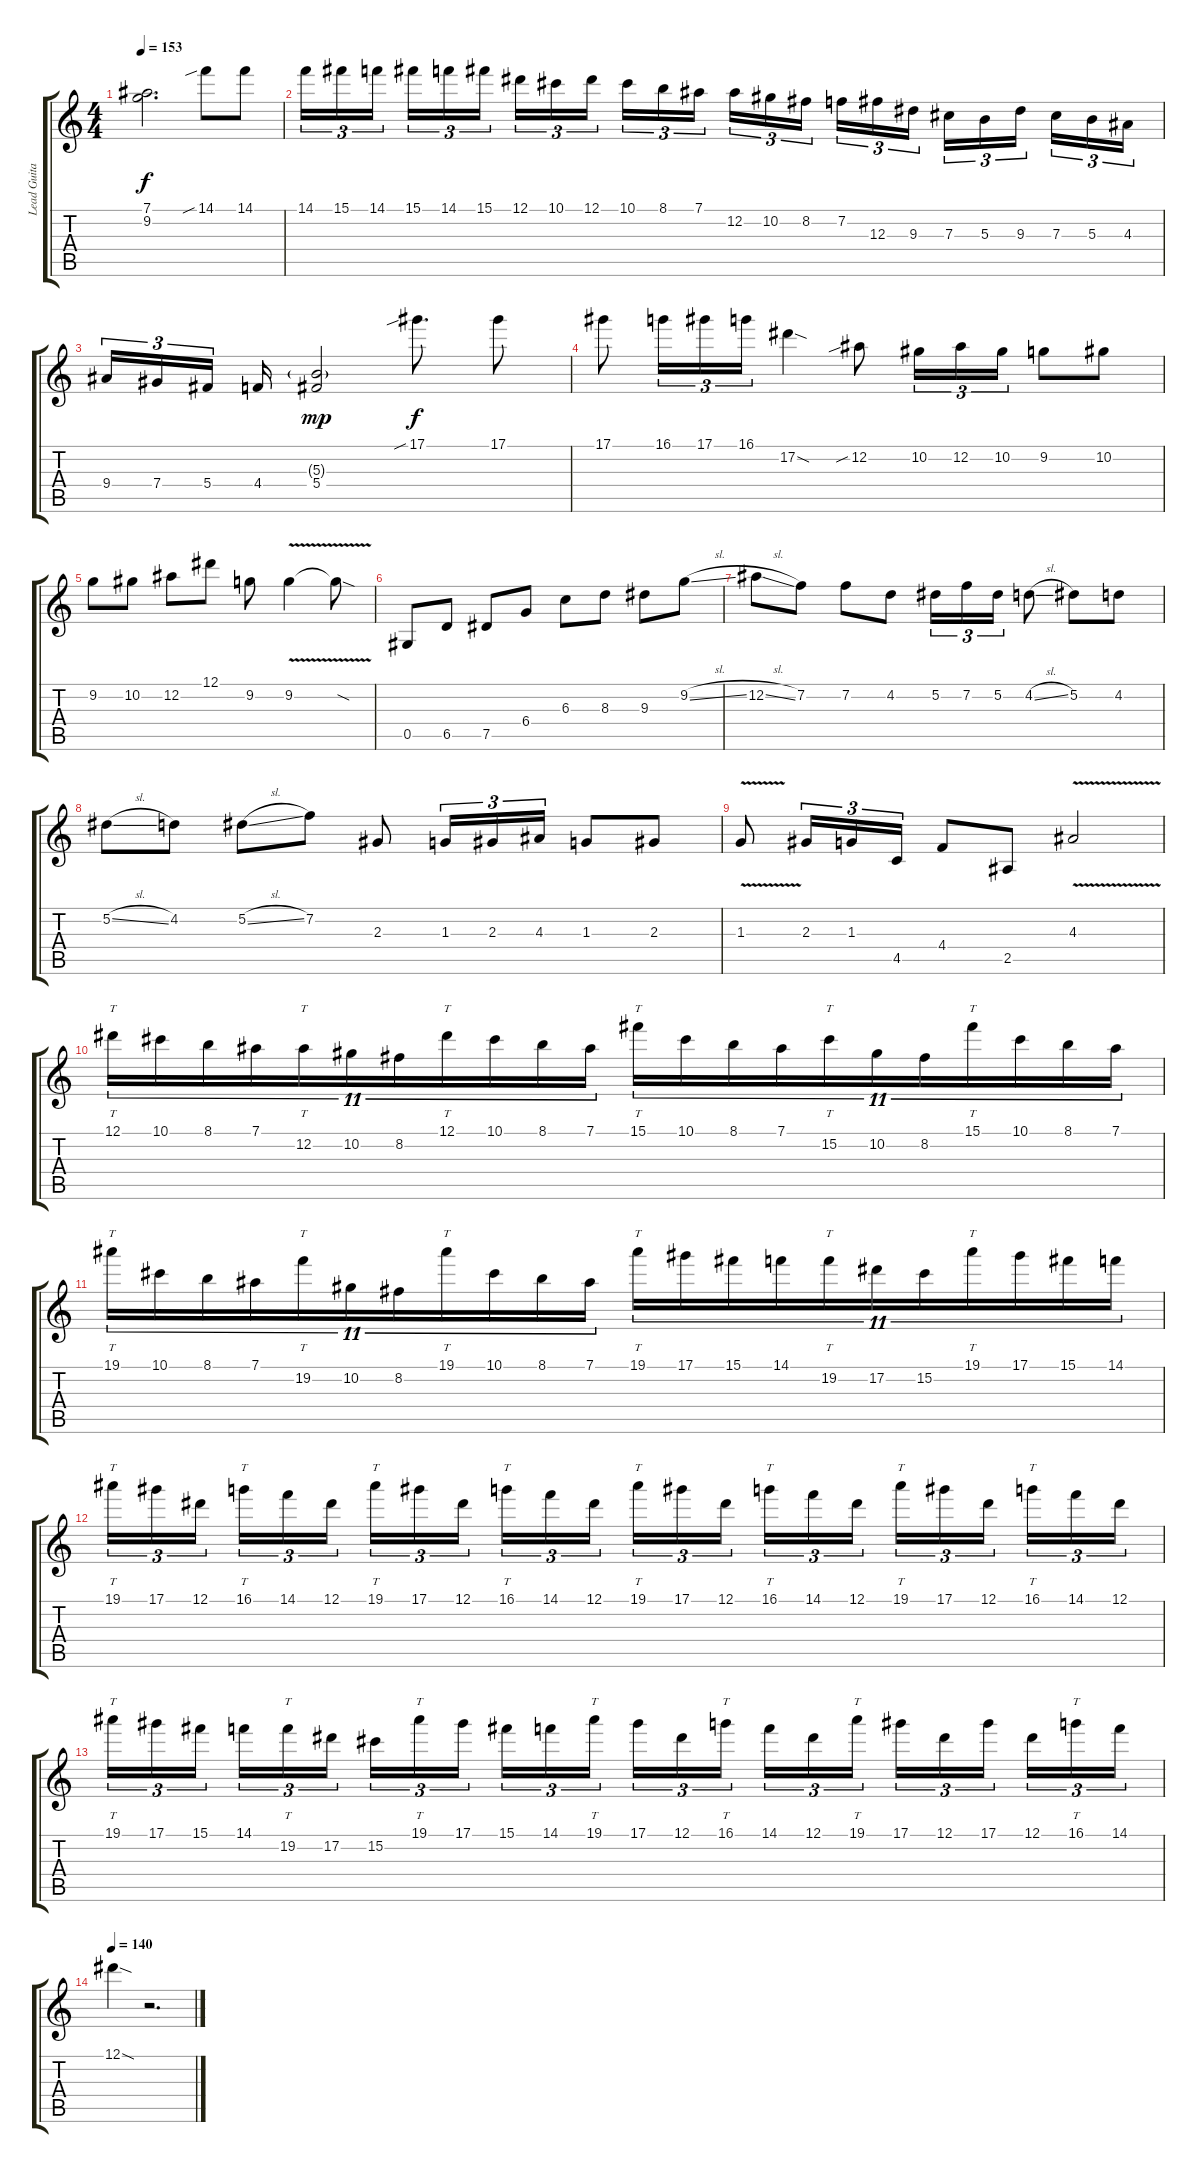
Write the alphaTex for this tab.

\track ("Lead Guitar" "Lead Guita") {instrument distortionguitar}
\staff {score tabs}
\tuning (Eb4 Bb3 Gb3 Db3 Ab2 Eb2) {hide}
\ts (4 4)
\tempo 153
\clef g2
\ks c
(7.1 9.2).2{d dy f} 14.1{sib}.8 14.1.8 |
14.1.16{tu (3 2)} 15.1.16{tu (3 2)} 14.1.16{tu (3 2) beam splitsecondary} 15.1.16{tu (3 2)} 14.1.16{tu (3 2)} 15.1.16{tu (3 2)} 12.1.16{tu (3 2)} 10.1.16{tu (3 2)} 12.1.16{tu (3 2) beam splitsecondary} 10.1.16{tu (3 2)} 8.1.16{tu (3 2)} 7.1.16{tu (3 2)} 12.2.16{tu (3 2)} 10.2.16{tu (3 2)} 8.2.16{tu (3 2) beam splitsecondary} 7.2.16{tu (3 2)} 12.3.16{tu (3 2)} 9.3.16{tu (3 2)} 7.3.16{tu (3 2)} 5.3.16{tu (3 2)} 9.3.16{tu (3 2) beam splitsecondary} 7.3.16{tu (3 2)} 5.3.16{tu (3 2)} 4.3.16{tu (3 2)} |
9.4.16{tu (3 2)} 7.4.16{tu (3 2)} 5.4.16{tu (3 2) beam splitsecondary} 4.4.16 (5.3{g} 5.4).2{dy mp} 17.1{sib}.8{d dy f} 17.1.8 |
17.1.8 16.1.16{tu (3 2)} 17.1.16{tu (3 2)} 16.1.16{tu (3 2)} 17.2{sod}.4 12.2{sib}.8 10.2.16{tu (3 2)} 12.2.16{tu (3 2)} 10.2.16{tu (3 2)} 9.2.8 10.2.8 |
9.2.8 10.2.8 12.2.8 12.1.8 9.2.8 9.2{v}.4 9.2{sod t}.8 |
0.5.8 6.5.8 7.5.8 6.4.8 6.3.8 8.3.8 9.3.8 9.2{sl}.8 |
12.2{sl}.8 7.2.8 7.2.8 4.2.8 5.2.16{tu (3 2)} 7.2.16{tu (3 2)} 5.2.16{tu (3 2)} 4.2{sl}.8 5.2.8 4.2.8 |
5.2{sl}.8 4.2.8 5.2{sl}.8 7.2.8 2.3.8 1.3.16{tu (3 2)} 2.3.16{tu (3 2)} 4.3.16{tu (3 2)} 1.3.8 2.3.8 |
1.3{v}.8 2.3.16{tu (3 2)} 1.3.16{tu (3 2)} 4.5.16{tu (3 2)} 4.4.8 2.5.8 4.3{v}.2 |
12.1.16{tt tu (11 8)} 10.1.16{tu (11 8)} 8.1.16{tu (11 8)} 7.1.16{tu (11 8)} 12.2.16{tt tu (11 8)} 10.2.16{tu (11 8)} 8.2.16{tu (11 8)} 12.1.16{tt tu (11 8)} 10.1.16{tu (11 8)} 8.1.16{tu (11 8)} 7.1.16{tu (11 8)} 15.1.16{tt tu (11 8)} 10.1.16{tu (11 8)} 8.1.16{tu (11 8)} 7.1.16{tu (11 8)} 15.2.16{tt tu (11 8)} 10.2.16{tu (11 8)} 8.2.16{tu (11 8)} 15.1.16{tt tu (11 8)} 10.1.16{tu (11 8)} 8.1.16{tu (11 8)} 7.1.16{tu (11 8)} |
19.1.16{tt tu (11 8)} 10.1.16{tu (11 8)} 8.1.16{tu (11 8)} 7.1.16{tu (11 8)} 19.2.16{tt tu (11 8)} 10.2.16{tu (11 8)} 8.2.16{tu (11 8)} 19.1.16{tt tu (11 8)} 10.1.16{tu (11 8)} 8.1.16{tu (11 8)} 7.1.16{tu (11 8)} 19.1.16{tt tu (11 8)} 17.1.16{tu (11 8)} 15.1.16{tu (11 8)} 14.1.16{tu (11 8)} 19.2.16{tt tu (11 8)} 17.2.16{tu (11 8)} 15.2.16{tu (11 8)} 19.1.16{tt tu (11 8)} 17.1.16{tu (11 8)} 15.1.16{tu (11 8)} 14.1.16{tu (11 8)} |
19.1.16{tt tu (3 2)} 17.1.16{tu (3 2)} 12.1.16{tu (3 2) beam splitsecondary} 16.1.16{tt tu (3 2)} 14.1.16{tu (3 2)} 12.1.16{tu (3 2)} 19.1.16{tt tu (3 2)} 17.1.16{tu (3 2)} 12.1.16{tu (3 2) beam splitsecondary} 16.1.16{tt tu (3 2)} 14.1.16{tu (3 2)} 12.1.16{tu (3 2)} 19.1.16{tt tu (3 2)} 17.1.16{tu (3 2)} 12.1.16{tu (3 2) beam splitsecondary} 16.1.16{tt tu (3 2)} 14.1.16{tu (3 2)} 12.1.16{tu (3 2)} 19.1.16{tt tu (3 2)} 17.1.16{tu (3 2)} 12.1.16{tu (3 2) beam splitsecondary} 16.1.16{tt tu (3 2)} 14.1.16{tu (3 2)} 12.1.16{tu (3 2)} |
19.1.16{tt tu (3 2)} 17.1.16{tu (3 2)} 15.1.16{tu (3 2) beam splitsecondary} 14.1.16{tu (3 2)} 19.2.16{tt tu (3 2)} 17.2.16{tu (3 2)} 15.2.16{tu (3 2)} 19.1.16{tt tu (3 2)} 17.1.16{tu (3 2) beam splitsecondary} 15.1.16{tu (3 2)} 14.1.16{tu (3 2)} 19.1.16{tt tu (3 2)} 17.1.16{tu (3 2)} 12.1.16{tu (3 2)} 16.1.16{tt tu (3 2) beam splitsecondary} 14.1.16{tu (3 2)} 12.1.16{tu (3 2)} 19.1.16{tt tu (3 2)} 17.1.16{tu (3 2)} 12.1.16{tu (3 2)} 17.1.16{tu (3 2) beam splitsecondary} 12.1.16{tu (3 2)} 16.1.16{tt tu (3 2)} 14.1.16{tu (3 2)} |
\tempo 140
12.1{sod}.4 r.2{d}
